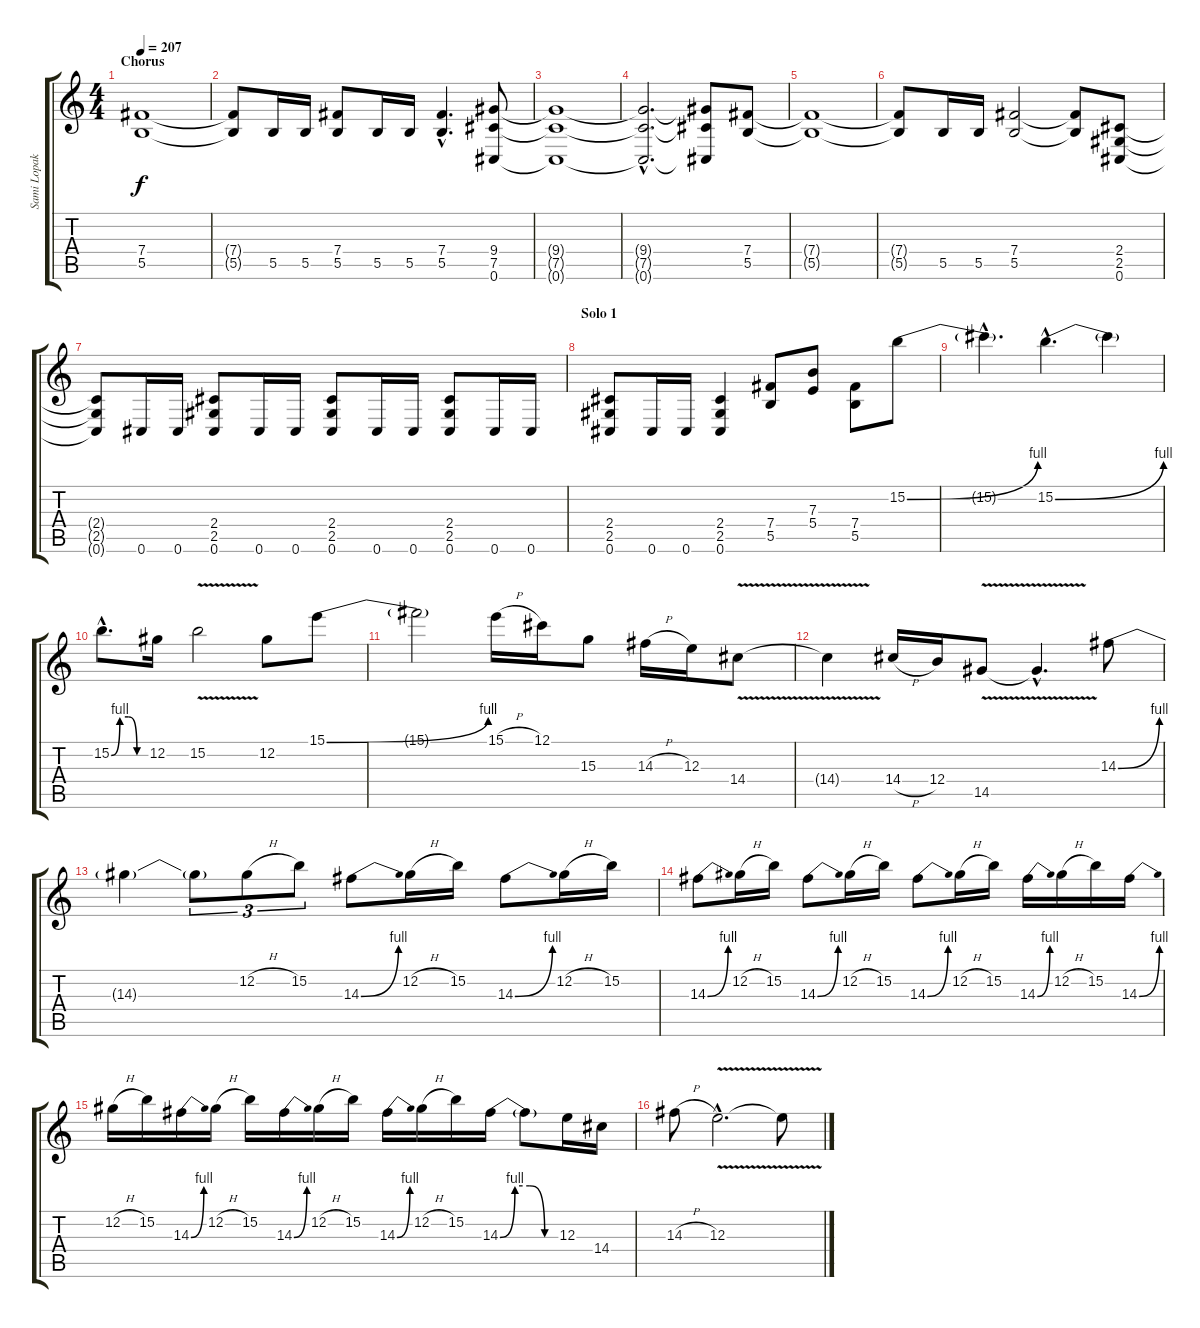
\track ("Sami Lopakka" "Sami Lopak") {instrument distortionguitar}
\staff {score tabs}
\tuning (Db4 Ab3 E3 B2 Gb2 Db2) {hide}
\ts (4 4)
\section ("" "Chorus")
\tempo 207
\clef g2
\ks c
(7.4{t} 5.5{t}).1{dy f} |
(7.4{t} 5.5{t}).8 5.5.16 5.5.16 (7.4 5.5).8 5.5.16 5.5.16 (7.4{hac} 5.5{hac}).4{d} (9.4 7.5 0.6).8 |
(9.4{t} 7.5{t} 0.6{t}).1 |
(9.4{hac t} 7.5{hac t} 0.6{hac t}).2{d} (9.4{t} 7.5{t} 0.6{t}).8 (7.4 5.5).8 |
(7.4{t} 5.5{t}).1 |
(7.4{t} 5.5{t}).8 5.5.16 5.5.16 (7.4 5.5).2 (7.4{t} 5.5{t}).8 (2.4 2.5 0.6).8 |
(2.4{t} 2.5{t} 0.6{t}).8 0.6.16 0.6.16 (2.4 2.5 0.6).8 0.6.16 0.6.16 (2.4 2.5 0.6).8 0.6.16 0.6.16 (2.4 2.5 0.6).8 0.6.16 0.6.16 |
\section ("" "Solo 1")
(2.4 2.5 0.6).8 0.6.16 0.6.16 (2.4 2.5 0.6).4 (7.4 5.5).8 (7.3 5.4).8 (7.4 5.5).8 15.2{be (bend 0 0 60 4)}.8{volume 16 balance 8} |
15.2{hac t}.4{d} 15.2{be (bend 0 0 60 4) hac}.4{d} 15.2{t}.4 |
15.2{be (custom 0 0 15 4 30 4 45 0 60 0) hac}.8{d} 12.2.16 15.2{v}.2 12.2.8 15.1{be (bend 0 0 60 4)}.8 |
15.1{t}.2 15.1{h}.16 12.1.16 15.3.8 14.3{h}.16 12.3.16 14.4{v}.8 |
14.4{t}.4 14.4{h}.16 12.4.16 14.5{v}.8 14.5{hac t}.4{d} 14.3{be (bend 0 0 60 4)}.8 |
14.3{t}.4 14.3{t}.8{tu (3 2)} 12.2{h}.8{tu (3 2)} 15.2.8{tu (3 2)} 14.3{be (bend 0 0 60 4)}.8 12.2{h}.16 15.2.16 14.3{be (bend 0 0 60 4)}.8 12.2{h}.16 15.2.16 |
14.3{be (bend 0 0 60 4)}.8 12.2{h}.16 15.2.16 14.3{be (bend 0 0 60 4)}.8 12.2{h}.16 15.2.16 14.3{be (bend 0 0 60 4)}.8 12.2{h}.16 15.2.16 14.3{be (bend 0 0 60 4)}.16 12.2{h}.16 15.2.16 14.3{be (bend 0 0 60 4)}.16 |
12.2{h}.16 15.2.16 14.3{be (bend 0 0 60 4)}.16 12.2{h}.16 15.2.16 14.3{be (bend 0 0 60 4)}.16 12.2{h}.16 15.2.16 14.3{be (bend 0 0 60 4)}.16 12.2{h}.16 15.2.16 14.3{be (custom 0 0 15 4 30 4 45 0 60 0)}.16 14.3{t}.8 12.3.16 14.4.16 |
14.3{h}.8 12.3{v hac}.2{d} 12.3{t}.8
